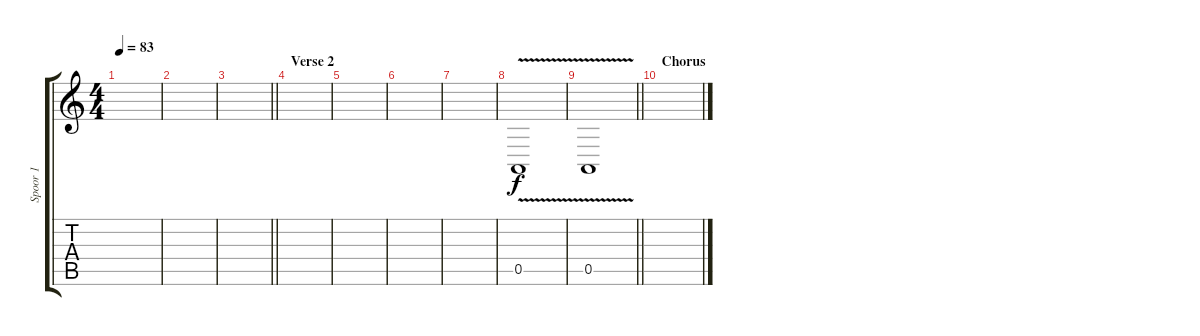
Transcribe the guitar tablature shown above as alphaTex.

\track ("Spoor 1" "Spoor 1") {instrument drawbarorgan}
\staff {score tabs}
\tuning (E4 B3 G3 D3 A2 E2) {hide}
\ts (4 4)
\tempo 83
\clef g2
\ks c
|
|
\barLineRight lightlight
|
\section ("" "Verse 2")
|
|
|
|
0.5{v}.1 |
\barLineRight lightlight
0.5{v}.1 |
\section ("" "Chorus")
